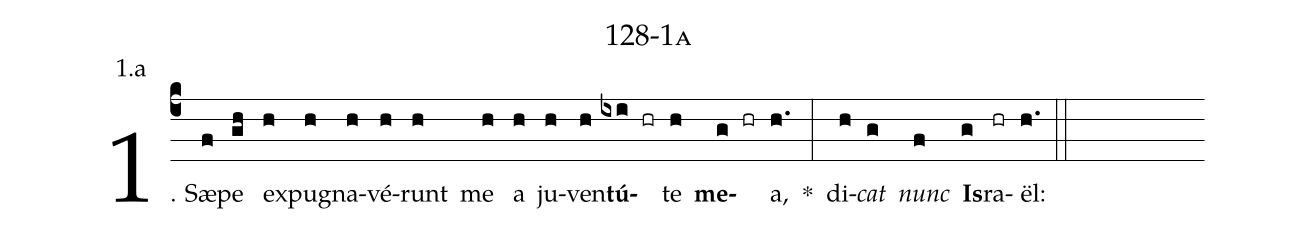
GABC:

name: 128-1a;
annotation: 1.a;
%%
(c4)1. Sæ(f)pe(gh) ex(h)pu(h)gna(h)vé(h)runt(h) me(h) a(h) ju(h)ven(h)<b>tú</b>(ixi hr)te(h) <b>me</b>(g hr)a,(h.) *(:) di(h)<i>cat</i>(g) <i>nunc</i>(f) <b>Is</b>(g)ra(hr)ël:(h.) (::)
